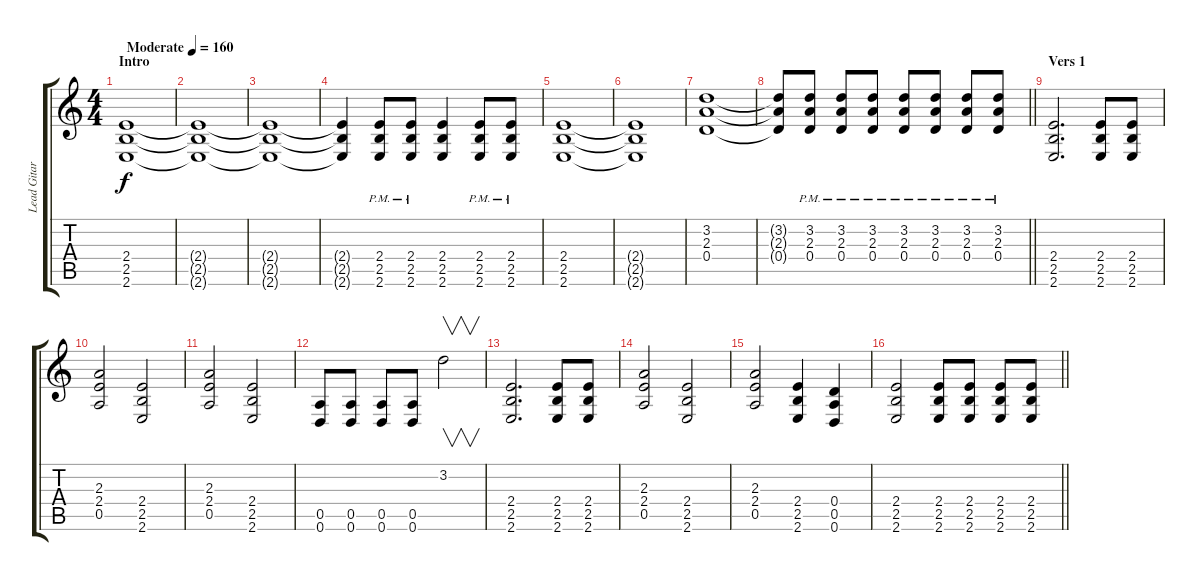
\track ("Lead Gitarr" "Lead Gitar") {instrument distortionguitar}
\staff {score tabs}
\tuning (E4 B3 G3 D3 A2 D2) {hide}
\ts (4 4)
\section ("" "Intro")
\tempo (160 "Moderate")
\clef g2
\ks c
(2.4 2.5 2.6).1{dy f instrument distortionguitar} |
(2.4{t} 2.5{t} 2.6{t}).1 |
(2.4{t} 2.5{t} 2.6{t}).1 |
(2.4{t} 2.5{t} 2.6{t}).4 (2.4{pm} 2.5{pm} 2.6{pm}).8 (2.4{pm} 2.5{pm} 2.6{pm}).8 (2.4 2.5 2.6).4 (2.4{pm} 2.5{pm} 2.6{pm}).8 (2.4{pm} 2.5{pm} 2.6{pm}).8 |
(2.4 2.5 2.6).1 |
(2.4{t} 2.5{t} 2.6{t}).1 |
(3.2 2.3 0.4).1 |
\barLineRight lightlight
(3.2{t} 2.3{t} 0.4{t}).8 (3.2{pm} 2.3{pm} 0.4{pm}).8 (3.2{pm} 2.3{pm} 0.4{pm}).8 (3.2{pm} 2.3{pm} 0.4{pm}).8 (3.2{pm} 2.3{pm} 0.4{pm}).8 (3.2{pm} 2.3{pm} 0.4{pm}).8 (3.2{pm} 2.3{pm} 0.4{pm}).8 (3.2{pm} 2.3{pm} 0.4{pm}).8 |
\section ("" "Vers 1")
(2.4 2.5 2.6).2{d} (2.4 2.5 2.6).8 (2.4 2.5 2.6).8 |
(2.3 2.4 0.5).2 (2.4 2.5 2.6).2 |
(2.3 2.4 0.5).2 (2.4 2.5 2.6).2 |
(0.5 0.6).8 (0.5 0.6).8 (0.5 0.6).8 (0.5 0.6).8 3.2.2{v} |
(2.4 2.5 2.6).2{d} (2.4 2.5 2.6).8 (2.4 2.5 2.6).8 |
(2.3 2.4 0.5).2 (2.4 2.5 2.6).2 |
(2.3 2.4 0.5).2 (2.4 2.5 2.6).4 (0.4 0.5 0.6).4 |
\barLineRight lightlight
(2.4 2.5 2.6).2 (2.4 2.5 2.6).8 (2.4 2.5 2.6).8 (2.4 2.5 2.6).8 (2.4 2.5 2.6).8
